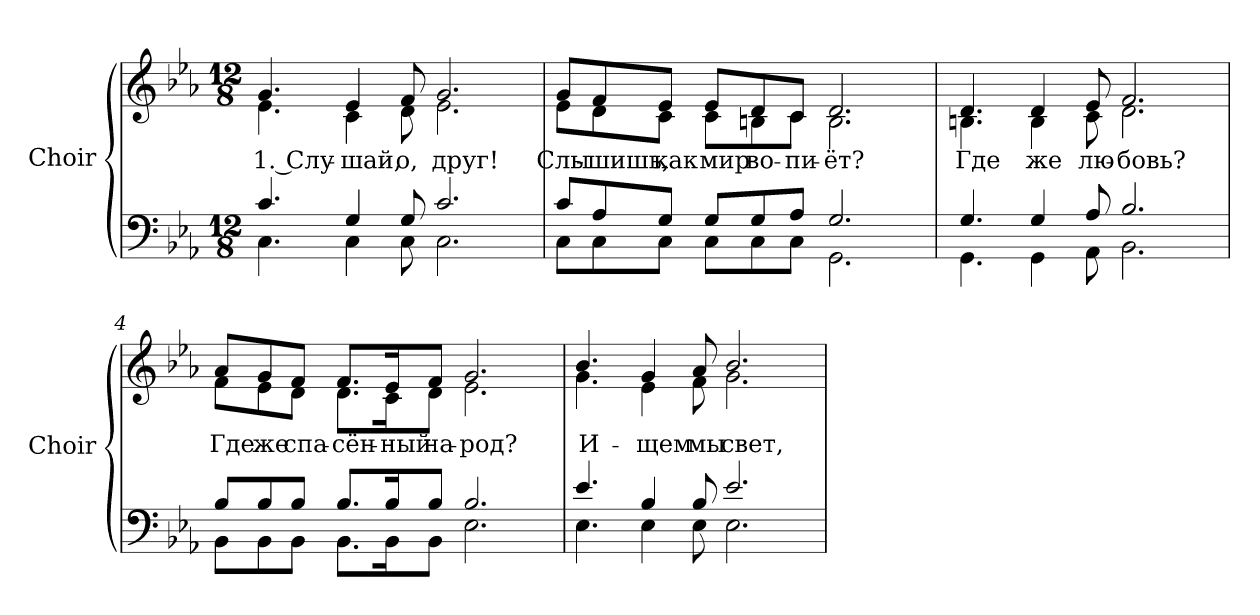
**kern	**kern	**text
*part1	*part1	*part1
*staff2	*staff1	*staff1
*I"Choir	*	*
*I'Choir	*	*
!!LO:PB:g=z
*clefF4	*clefG2	*
*k[b-e-a-]	*k[b-e-a-]	*
*c:	*c:	*
*M12/8	*M12/8	*
=1	=1	=1
*^	*	*
!	!	!	!LO:LY:b:color=#000000
*	*	*^	*
4.ci/	4.Ci\	4.gi/	4.e-i\	1. Слу-
!	!	!	!	!LO:LY:b:color=#000000
4Gi/	4Ci\	4e-i/	4ci\	-шай,
!	!	!	!	!LO:LY:b:color=#000000
8Gi/	8Ci\	8fi/	8di\	о,
!	!	!	!	!LO:LY:b:color=#000000
2.ci/	2.Ci\	2.gi/	2.e-i\	друг!
=2	=2	=2	=2	=2
!	!	!	!	!LO:LY:b:color=#000000
8ci/L	8Ci\L	8gi/L	8e-i\L	Слы-
!	!	!	!	!LO:LY:b:color=#000000
8A-i/	8Ci\	8fi/	8di\	-шишь,
!	!	!	!	!LO:LY:b:color=#000000
8Gi/J	8Ci\J	8e-i/J	8ci\J	как
!	!	!	!	!LO:LY:b:color=#000000
8Gi/L	8Ci\L	8e-i/L	8ci\L	мир
!	!	!	!	!LO:LY:b:color=#000000
8Gi/	8Ci\	8di/	8Bni\	во-
!	!	!	!	!LO:LY:b:color=#000000
8A-i/J	8Ci\J	8ci/J	8ci\J	-пи-
!	!	!	!	!LO:LY:b:color=#000000
2.Gi/	2.GGi\	2.di/	2.Bi\	-ёт?
=3	=3	=3	=3	=3
!	!	!	!	!LO:LY:b:color=#000000
4.Gi/	4.GGi\	4.di/	4.Bni\	Где
!	!	!	!	!LO:LY:b:color=#000000
4Gi/	4GGi\	4di/	4Bi\	же
!	!	!	!	!LO:LY:b:color=#000000
8A-i/	8AA-i\	8e-i/	8ci\	лю-
!	!	!	!	!LO:LY:b:color=#000000
2.B-i/	2.BB-i\	2.fi/	2.di\	-бовь?
!!LO:LB:g=z	!!
=4	=4	=4	=4	=4
!	!	!	!	!LO:LY:b:color=#000000
8B-i/L	8BB-i\L	8a-i/L	8fi\L	Где
!	!	!	!	!LO:LY:b:color=#000000
8B-i/	8BB-i\	8gi/	8e-i\	же
!	!	!	!	!LO:LY:b:color=#000000
8B-i/J	8BB-i\J	8fi/J	8di\J	спа-
!	!	!	!	!LO:LY:b:color=#000000
8.B-i/L	8.BB-i\L	8.fi/L	8.di\L	-сён-
!	!	!	!	!LO:LY:b:color=#000000
16B-i/K	16BB-i\K	16e-i/K	16ci\K	-ный
!	!	!	!	!LO:LY:b:color=#000000
8B-i/J	8BB-i\J	8fi/J	8di\J	на-
!	!	!	!	!LO:LY:b:color=#000000
2.B-i/	2.E-i\	2.gi/	2.e-i\	-род?
=5	=5	=5	=5	=5
!	!	!	!	!LO:LY:b:color=#000000
4.e-i/	4.E-i\	4.b-i/	4.gi\	И-
!	!	!	!	!LO:LY:b:color=#000000
4B-i/	4E-i\	4gi/	4e-i\	-щем
!	!	!	!	!LO:LY:b:color=#000000
8B-i/	8E-i\	8a-i/	8fi\	мы
!	!	!	!	!LO:LY:b:color=#000000
2.e-i/	2.E-i\	2.b-i/	2.gi\	свет,
*v	*v	*	*	*
*	*v	*v	*
=	=	=
*-	*-	*-
